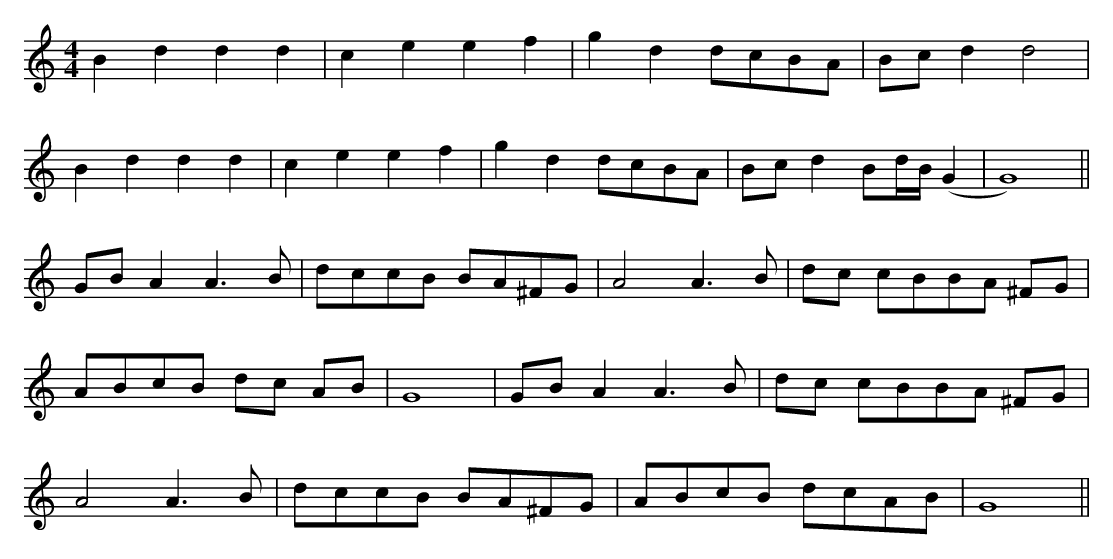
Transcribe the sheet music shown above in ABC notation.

X:1
M:4/4
K:Ddor
B2 d2 d2 d2|c2 e2 e2 f2|g2 d2dcBA|Bc d2d4|
B2 d2 d2 d2|c2 e2 e2 f2|g2 d2dcBA|Bc d2 Bd/B/ (G2|G8)||
GB A2 A3 B|dccB BA^FG|A4 A3 B|dc cBBA ^FG|
ABcB dc AB|G8|GB A2 A3 B|dc cBBA ^FG|
A4 A3 B|dccB BA^FG|ABcB dcAB|G8||
